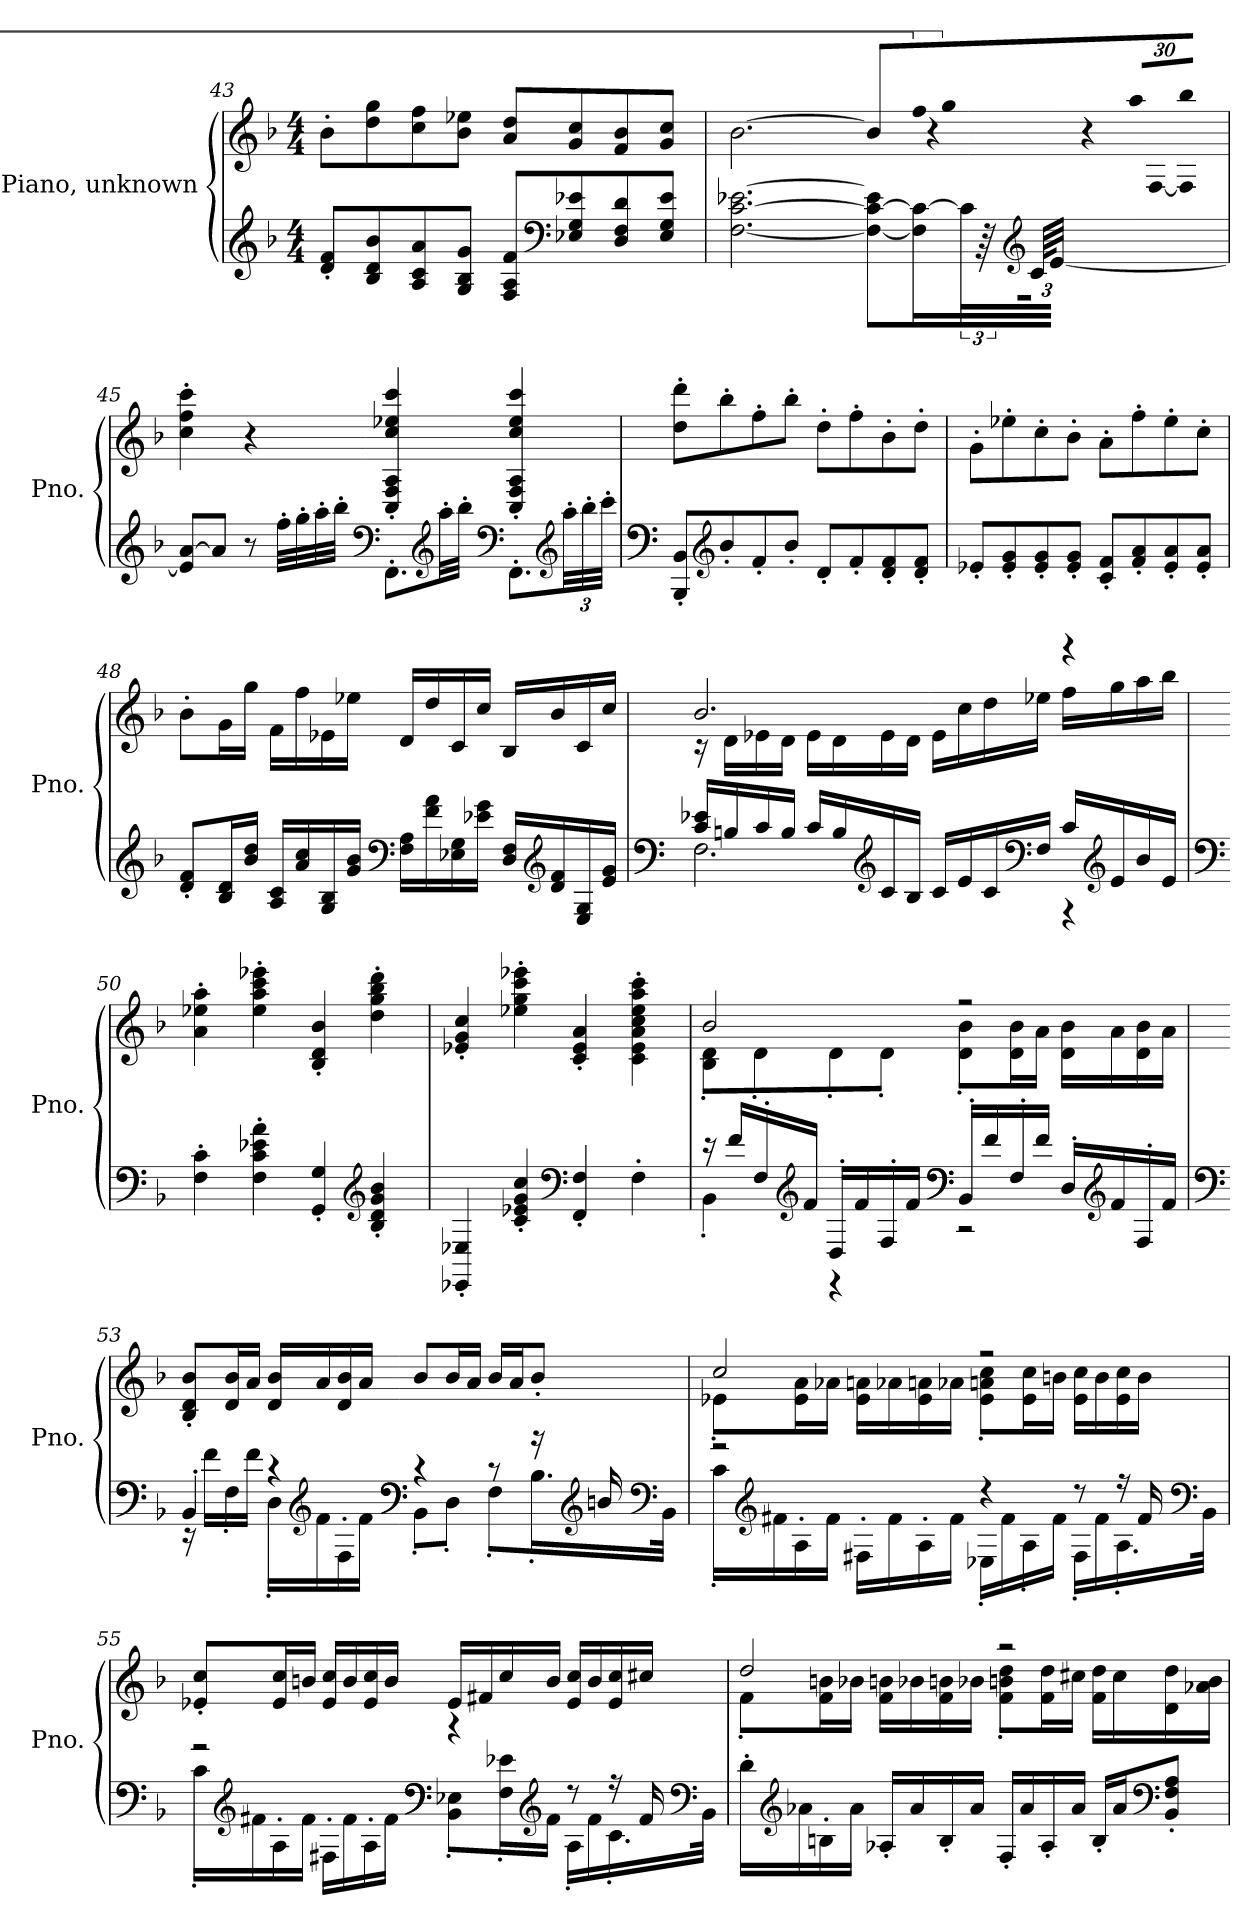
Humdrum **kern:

**kern	**kern
*part1	*part1
*staff2	*staff1
*I"Piano, unknown	*
*I'Pno.	*
!!LO:LB:g=z
*clefG2	*clefG2
*k[b-]	*k[b-]
*M4/4	*M4/4
=43	=43
8d/' 8f/'L	8b-'\L
8B-/ 8d/ 8b-/	8dd\ 8gg\
8A/ 8c/ 8a/	8cc\ 8ff\
8G/ 8B-/ 8g/J	8b-\ 8ee-X\J
8F/ 8A/ 8f/L	8a/ 8dd/L
*clefF4	*
8E-X/ 8G/ 8e-X/	8g/ 8cc/
8D/ 8F/ 8d/	8f/ 8b-/
8E-/ 8G/ 8e-/J	8g/ 8cc/J
=44	=44
[2.F\ [2.c\ [2.e-X\	[2.b-\
8F\_ 8c\_ 8e-\]L	8b-\L]
!	!LO:N:vis=64
16F\] 16c\_L	960%17ff\Jkkk
!	!LO:N:vis=64
.	960%17r
.	1920ryy
!	!LO:N:vis=64
.	960%17gg\
!	!LO:N:vis=128
.	1920%17r
!	!LO:N:vis=256
48c\JJk]	1920%17aa/KLLLL
!	!LO:N:vis=64
.	[960%17F/J
96r	.
!	!LO:N:vis=32
.	640%23F/] 640%23bb-/JJJ
*clefG2	*
96c/KLLL	.
[48e-/JJJ	.
!!LO:LB:g=z
=45	=45
8e-/] [8a/L	4cc\' 4ff\' 4ccc\'
8a/J]	.
8r	4r
32ff'\LLL	.
32gg'\	.
32aa'\	.
32bb-'\JJJ	.
*clefF4	*
8.FF'\L	4C/' 4F/' 4A/' 4cc/' 4ee-X/' 4ccc/'
*clefG2	*
32aa'\LL	.
32bb-'\JJJ	.
*clefF4	*
8.FF'\L	4C/' 4F/' 4A/' 4cc/' 4ee-/' 4ccc/'
*clefG2	*
*Xbrackettup	*
48aa'\LL	.
48bb-'\	.
48ccc'\JJJ	.
=46	=46
*clefF4	*
8BBB-/' 8BB-/'L	8dd\' 8ddd\'L
*clefG2	*
8b-'/	8bb-'\
8f'/	8ff'\
8b-'/J	8bb-'\J
8d'/L	8dd'\L
8f'/	8ff'\
8d/' 8f/'	8b-'\
8d/' 8f/'J	8dd'\J
=47	=47
8e-X'/L	8g'\L
8e-/' 8g/'	8ee-X'\
8e-/' 8g/'	8cc'\
8e-/' 8g/'J	8b-'\J
8c/' 8f/'L	8a'\L
8f/' 8a/'	8ff'\
8e-/' 8a/'	8ee-'\
8e-/' 8a/'J	8cc'\J
!!LO:LB:g=z
=48	=48
8d/' 8f/'L	8b-'\L
16B-/ 16d/L	16g\L
16b-/ 16dd/JJ	16gg\JJ
16A/ 16c/LL	16f\LL
16a/ 16cc/	16ff\
16G/ 16B-/	16e-X\
16g/ 16b-/JJ	16ee-X\JJ
*clefF4	*
16F\ 16A\LL	16d/LL
16f\ 16a\	16dd/
16E-X\ 16G\	16c/
16e-X\ 16g\JJ	16cc/JJ
16D/ 16F/LL	16B-/LL
*clefG2	*
16d/ 16f/	16b-/
16E-/ 16G/	16c/
16e-/ 16g/JJ	16cc/JJ
!!LO:LB:g=z
=49	=49
*clefF4	*
*^	*^
16c/ 16e-X/LL	2.F\	2.b-/	16r
16Bn/	.	.	16d\LL
16c/	.	.	16e-X\
16B/JJ	.	.	16d\JJ
16c/LL	.	.	16e-\LL
16B/	.	.	16d\
*clefG2	*	*	*
16c/	.	.	16e-\
16B/JJ	.	.	16d\JJ
16c/LL	.	.	16e-\LL
16e-/	.	.	16cc\
16c/	.	.	16dd\
*clefF4	*	*	*
16F/JJ	.	.	16ee-X\JJ
16c/LL	4r	4r	16ff\LL
*clefG2	*	*	*
16e-/	.	.	16gg\
16b-/	.	.	16aa\
16e-/JJ	.	.	16bb-\JJ
*v	*v	*	*
*	*v	*v
=50	=50
*clefF4	*
4F\' 4c\'	4a\' 4ee-X\' 4aa\'
4F\' 4c\' 4e-X\' 4a\'	4ee-\' 4aa\' 4ccc\' 4eee-X\'
4GG/' 4G/'	4B-/' 4d/' 4b-/'
*clefG2	*
4B-/' 4d/' 4g/' 4b-/'	4dd\' 4gg\' 4bb-\' 4ddd\'
=51	=51
4EE-X/' 4E-X/'	4e-X/' 4g/' 4cc/'
4c/' 4e-X/' 4g/' 4cc/'	4ee-X\' 4gg\' 4ccc\' 4eee-X\'
*clefF4	*
4FF/' 4F/'	4c/' 4e-/' 4a/'
4F'\	4c\' 4e-\' 4a\' 4cc\' 4ee-\' 4aa\' 4ccc\'
!!LO:PB:g=z
=52	=52
*^	*^
16r	4BB-'\	2b-/	8B-\' 8d\'L
16f/LL	.	.	.
16F'/	.	.	8d'\
*clefG2	*	*	*
16f/JJ	.	.	.
16D'/LL	4r	.	8d'\
16f/	.	.	.
16F'/	.	.	8d'\J
16f/JJ	.	.	.
*clefF4	*	*	*
16BB-'/LL	2r	2r	8d\' 8b-\'L
16f/	.	.	.
16F'/	.	.	16d\ 16b-\L
16f/JJ	.	.	16a\JJ
16D'/LL	.	.	16d\ 16b-\LL
*clefG2	*	*	*
16f/	.	.	16a\
16F'/	.	.	16d\ 16b-\
16f/JJ	.	.	16a\JJ
*	*	*v	*v
!!LO:LB:g=z
=53	=53	=53
*clefF4	*	*
4BB-'/	16r	8B-/' 8d/' 8b-/'L
.	16f\LL	.
.	16F'\	16d/ 16b-/L
.	16f\JJ	16a/JJ
4r	16D'\LL	16d/ 16b-/LL
*clefG2	*	*
.	16f\	16a/
.	16F'\	16d/ 16b-/
.	16f\JJ	16a/JJ
*clefF4	*	*
4r	8BB-'\L	8b-/L
.	8D'\J	16b-/L
.	.	16a/JJ
8r	8F'\L	16b-/LL
.	.	16a/J
16r	16.B-'\L	8b-'/J
*clefG2	*	*
16bn/	.	.
*clefF4	*	*
.	32BB-\JJk	.
!!LO:LB:g=z
=54	=54	=54
*	*	*^
2r	16c'\LL	2cc/	8e-X'\L
*clefG2	*	*	*
.	16f#X\	.	.
.	16A'\	.	16e-\ 16a\L
.	16f#\JJ	.	16a-X\JJ
.	16F#X'\LL	.	16e-\ 16an\LL
.	16f#\	.	16a-X\
.	16A'\	.	16e-\ 16an\
.	16f#\JJ	.	16a-X\JJ
4r	16E-X'\LL	2r	8e-\' 8an\' 8cc\'L
.	16f#\	.	.
.	16A'\	.	16e-\ 16cc\L
.	16f#\JJ	.	16bn\JJ
8r	16F#'\LL	.	16e-\ 16cc\LL
.	16f#\	.	16b\
16r	16.A'\	.	16e-\ 16cc\
16f#/	.	.	16b\JJ
*clefF4	*	*	*
.	32BB-\JJk	.	.
*	*	*v	*v
!!LO:LB:g=z
=55	=55	=55
2r	16c'\LL	8e-X/' 8cc/'L
*clefG2	*	*
.	16f#X\	.
.	16A'\	16e-/ 16cc/L
.	16f#\JJ	16bn/JJ
.	16F#X'\LL	16e-/ 16cc/LL
.	16f#\	16b/
.	16A'\	16e-/ 16cc/
.	16f#\JJ	16b/JJ
*clefF4	*	*
4r	8BB-\' 8E-X\'L	16e-/LL
.	.	16f#X/
.	16F#\' 16e-X\'L	16cc/
*clefG2	*	*
.	16f#\JJ	16b/JJ
8r	16A'\LL	16e-/ 16cc/LL
.	16f#\	16b/
16r	16.c'\	16e-/ 16cc/
16f#/	.	16cc#X/JJ
*clefF4	*	*
.	32BB-\JJk	.
*v	*v	*
!!LO:LB:g=z
=56	=56
*	*^
16d'\LL	2dd/	8f'\L
*clefG2	*	*
16a-X\	.	.
16Bn'\	.	16f\ 16bn\L
16a-\JJ	.	16b-X\JJ
16A-X'/LL	.	16f\ 16bn\LL
16a-/	.	16b-X\
16B'/	.	16f\ 16bn\
16a-/JJ	.	16b-X\JJ
16F'/LL	2r	8f\' 8bn\' 8dd\'L
16a-/	.	.
16A-'/	.	16f\ 16dd\L
16a-/JJ	.	16cc#X\JJ
16B'/LL	.	16f\ 16dd\LL
16a-/J	.	16cc#\
*clefF4	*	*
8BB-/' 8F/' 8A-/'J	.	16d\ 16dd\
.	.	16a-X\ 16b\JJ
*	*v	*v
=	=
*-	*-
